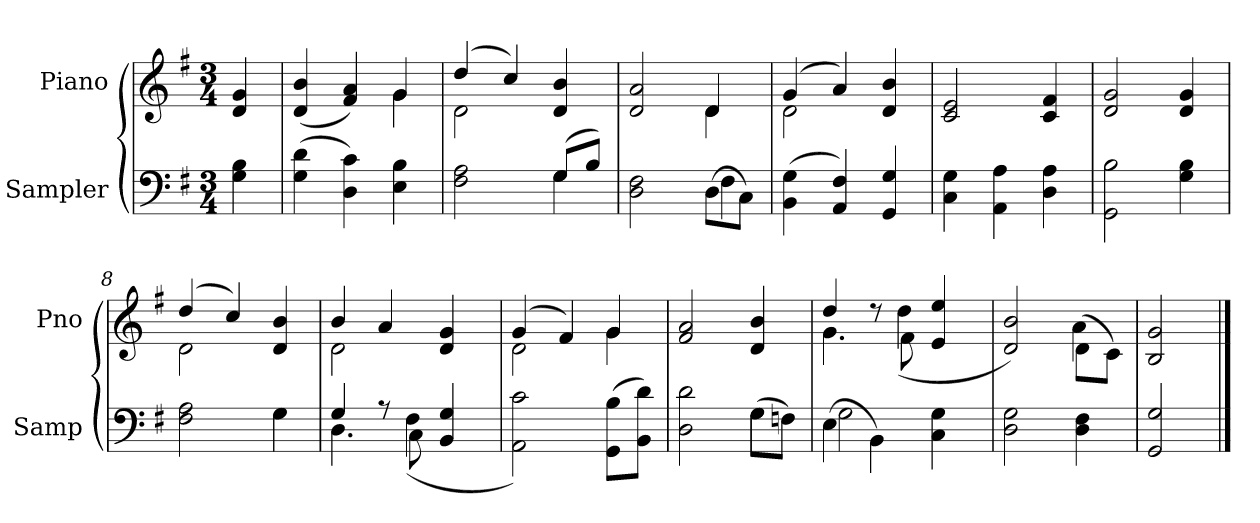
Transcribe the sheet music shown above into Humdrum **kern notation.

**kern	**kern
*part2	*part1
*staff2	*staff1
*I"Sampler	*I"Piano
*I'Samp	*I'Pno
*clefF4	*clefG2
*k[f#]	*k[f#]
*G:	*G:
*M3/4	*M3/4
=1	=1
4G 4B	4d 4g
=2	=2
*	*^
(4G 4d	(4d 4b	2ryy
4D 4c)	4f# 4a)	.
4E 4B	4g/	4g
=3	=3	=3
*^	*	*
2F# 2A	2ryy	(4dd/	2d
.	.	4cc/)	.
(8G/L	4G	4d 4b	4ryy
8B/J)	.	.	.
=4	=4	=4	=4
2D 2F#	2ryy	2d 2a	2ryy
(8D\L	4F#	4d/	4d
8C\J)	.	.	.
*v	*v	*	*
=5	=5	=5
(4BB 4G	(4g/	2d
4AA 4F#)	4a/)	.
4GG 4G	4d 4b	4ryy
*	*v	*v
=6	=6
4C 4G	2c 2e
4AA 4A	.
4D 4A	4c 4f#
=7	=7
2GG 2B	2d 2g
4G 4B	4d 4g
=8	=8
*^	*^
2F# 2A	2ryy	(4dd/	2d
.	.	4cc/)	.
4G\	4G	4d 4b	4ryy
=9	=9	=9	=9
4G/	4.D	4b/	2d
8r	.	4a/	.
8C\	(4F#	.	.
4BB 4G	.	4d 4g	4ryy
.	8ryy	.	.
*v	*v	*	*
=10	=10	=10
2AA 2c)	(4g/	2d
.	4f#/)	.
(8GG\ 8B\L	4g/	4g
8BB\ 8d\J)	.	.
*	*v	*v
=11	=11
*^	*
2D 2d	2ryy	2f# 2a
(8G\L	4G	4d 4b
8Fn\J)	.	.
=12	=12	=12
*	*	*^
(4E\	2G	4dd/	4.g
4BB\)	.	8r	.
.	.	8f#\	(4dd
4C 4G	4ryy	4e 4ee	.
.	.	.	8ryy
*v	*v	*	*
=13	=13	=13
2D 2G	2d 2b)	2ryy
4D 4F#	(8d\L	4a
.	8c\J)	.
*	*v	*v
=14	=14
2GG 2G	2B 2g
==	==
*-	*-
